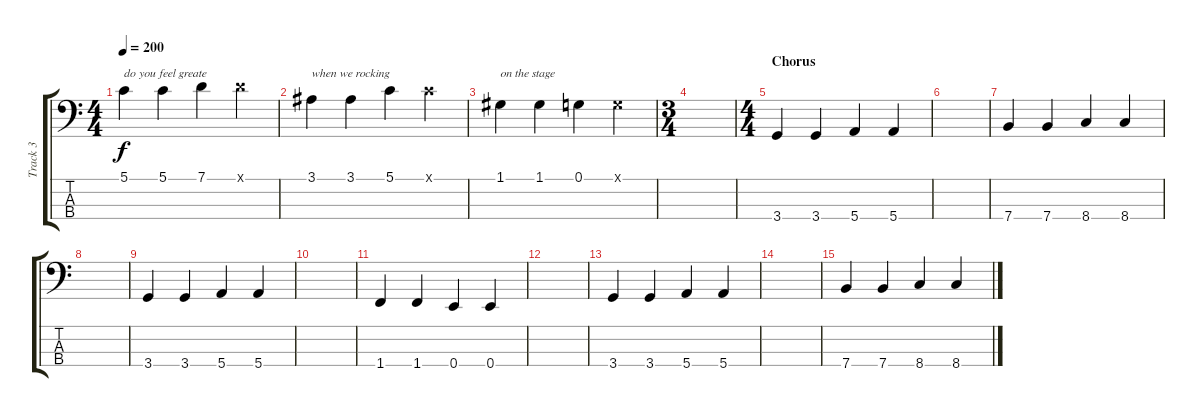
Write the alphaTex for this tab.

\track ("Track 3" "Track 3") {instrument electricbasspick}
\staff {score tabs}
\tuning (G2 D2 A1 E1) {hide}
\ts (4 4)
\tempo 200
\clef f4
\ks c
5.1.4{txt "do you feel greate" dy f} 5.1.4 7.1.4 7.1{x}.4 |
3.1.4{txt "when we rocking"} 3.1.4 5.1.4 5.1{x}.4 |
1.1.4{txt "on the stage"} 1.1.4 0.1.4 0.1{x}.4 |
\ts (3 4)
|
\ts (4 4)
\section ("" "Chorus")
3.4.4 3.4.4 5.4.4 5.4.4 |
|
7.4.4 7.4.4 8.4.4 8.4.4 |
|
3.4.4 3.4.4 5.4.4 5.4.4 |
|
1.4.4 1.4.4 0.4.4 0.4.4 |
|
3.4.4 3.4.4 5.4.4 5.4.4 |
|
7.4.4 7.4.4 8.4.4 8.4.4
